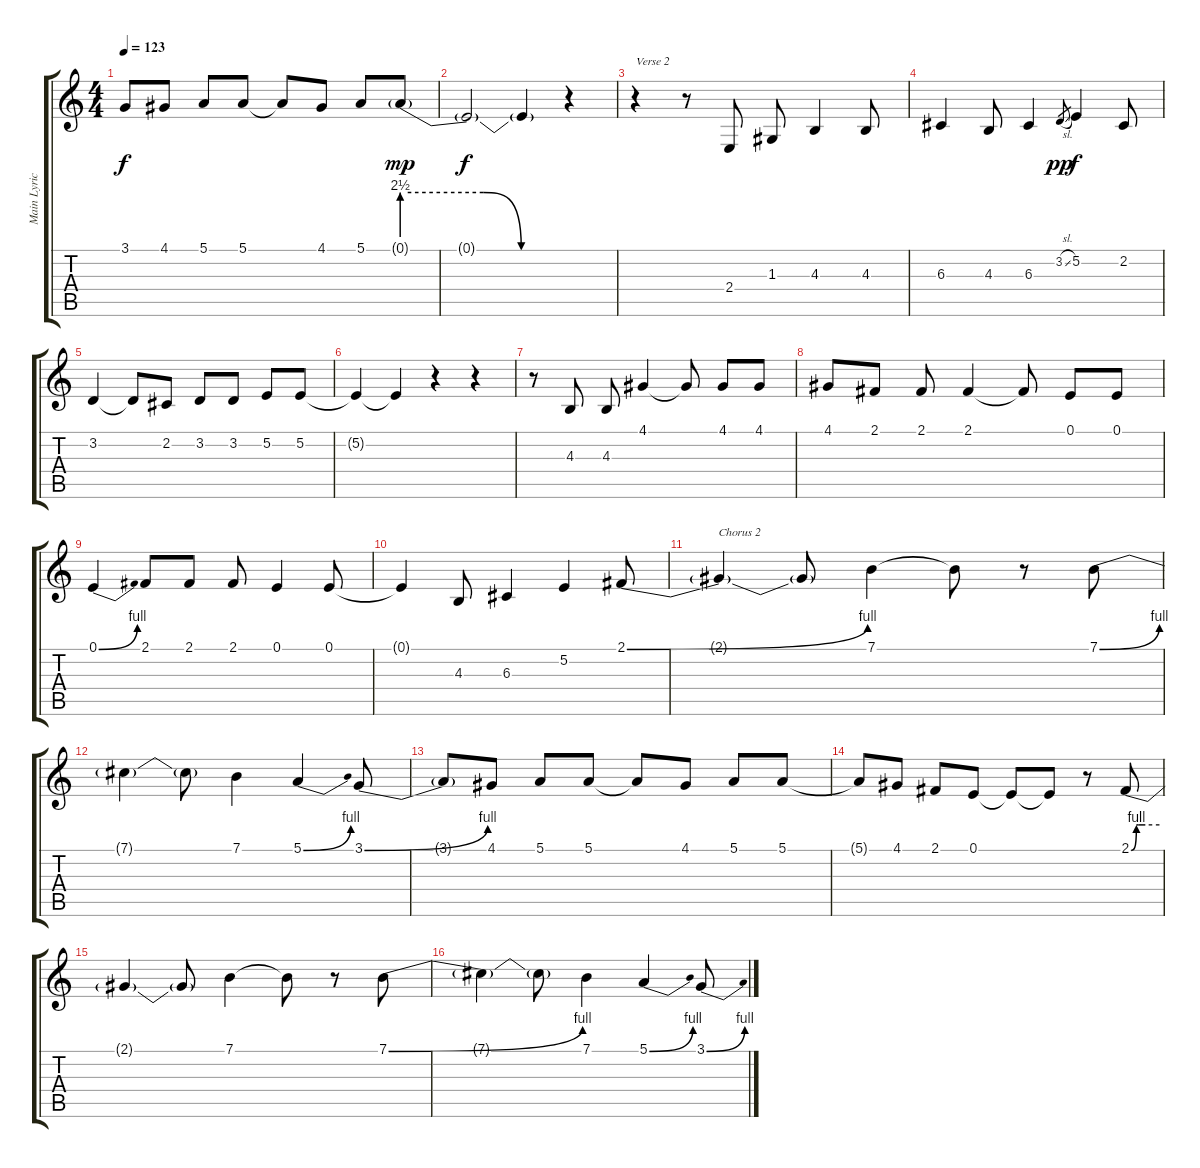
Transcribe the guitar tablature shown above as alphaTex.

\track ("Main Lyrics" "Main Lyric") {instrument altosax}
\staff {score tabs}
\tuning (E4 B3 G3 D3 A2 E2) {hide}
\ts (4 4)
\tempo 123
\clef g2
\ks c
3.1{t}.8{dy f} 4.1.8 5.1.8 5.1.8 5.1{t}.8 4.1.8 5.1.8 0.1{be (custom 0 10 30 10 44 0 60 0) g}.8{dy mp} |
0.1{t}.2{dy f} 0.1{t}.4 r.4 |
r.4{txt "Verse 2"} r.8 2.4.8 1.3.8 4.3.4 4.3.8 |
6.3.4 4.3.8 6.3.4 3.2{sl}.8{gr dy pp} 5.2.4{dy f} 2.2.8 |
3.2.4 3.2{t}.8 2.2.8 3.2.8 3.2.8 5.2.8 5.2.8 |
5.2{t}.4 5.2{t}.4 r.4 r.4 |
r.8 4.3.8 4.3.8 4.1.4 4.1{t}.8 4.1.8 4.1.8 |
4.1.8 2.1.8 2.1.8 2.1.4 2.1{t}.8 0.1.8 0.1.8 |
0.1{be (bend 0 0 60 4)}.4 2.1.8 2.1.8 2.1.8 0.1.4 0.1.8 |
0.1{t}.4 4.3.8 6.3.4 5.2.4 2.1{be (bend 0 0 60 4)}.8 |
2.1{t}.4{txt "Chorus 2"} 2.1{t}.8 7.1.4 7.1{t}.8 r.8 7.1{be (bend 0 0 60 4)}.8 |
7.1{t}.4 7.1{t}.8 7.1.4 5.1{be (bend 0 0 60 4)}.4 3.1{be (bend 0 0 60 4)}.8 |
3.1{t}.8 4.1.8 5.1.8 5.1.8 5.1{t}.8 4.1.8 5.1.8 5.1.8 |
5.1{t}.8 4.1.8 2.1.8 0.1.8 0.1{t}.8 0.1{t}.8 r.8 2.1{be (custom 0 0 11 4 16 4 30 4 60 4)}.8 |
2.1{t}.4 2.1{t}.8 7.1.4 7.1{t}.8 r.8 7.1{be (bend 0 0 60 4)}.8 |
7.1{t}.4 7.1{t}.8 7.1.4 5.1{be (bend 0 0 60 4)}.4 3.1{be (bend 0 0 60 4)}.8
